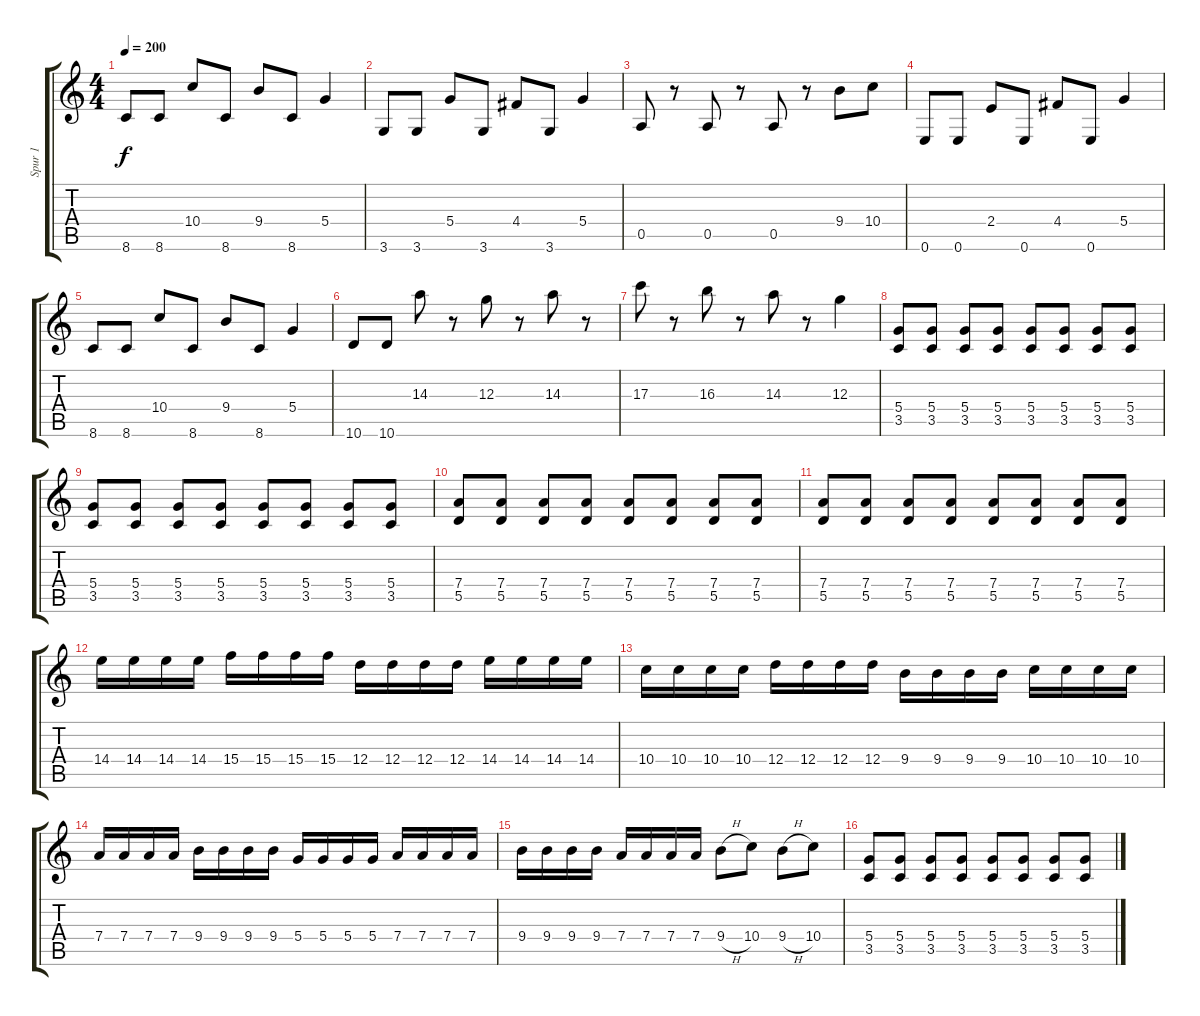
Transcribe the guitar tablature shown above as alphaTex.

\track ("Spur 1" "Spur 1") {instrument distortionguitar}
\staff {score tabs}
\tuning (E4 B3 G3 D3 A2 E2) {hide}
\ts (4 4)
\tempo 200
\clef g2
\ks c
8.6.8{dy f} 8.6.8 10.4.8 8.6.8 9.4.8 8.6.8 5.4.4 |
3.6.8 3.6.8 5.4.8 3.6.8 4.4.8 3.6.8 5.4.4 |
0.5.8 r.8 0.5.8 r.8 0.5.8 r.8 9.4.8 10.4.8 |
0.6.8 0.6.8 2.4.8 0.6.8 4.4.8 0.6.8 5.4.4 |
8.6.8 8.6.8 10.4.8 8.6.8 9.4.8 8.6.8 5.4.4 |
10.6.8 10.6.8 14.3.8 r.8 12.3.8 r.8 14.3.8 r.8 |
17.3.8 r.8 16.3.8 r.8 14.3.8 r.8 12.3.4 |
(5.4 3.5).8 (5.4 3.5).8 (5.4 3.5).8 (5.4 3.5).8 (5.4 3.5).8 (5.4 3.5).8 (5.4 3.5).8 (5.4 3.5).8 |
(5.4 3.5).8 (5.4 3.5).8 (5.4 3.5).8 (5.4 3.5).8 (5.4 3.5).8 (5.4 3.5).8 (5.4 3.5).8 (5.4 3.5).8 |
(7.4 5.5).8 (7.4 5.5).8 (7.4 5.5).8 (7.4 5.5).8 (7.4 5.5).8 (7.4 5.5).8 (7.4 5.5).8 (7.4 5.5).8 |
(7.4 5.5).8 (7.4 5.5).8 (7.4 5.5).8 (7.4 5.5).8 (7.4 5.5).8 (7.4 5.5).8 (7.4 5.5).8 (7.4 5.5).8 |
14.4.16 14.4.16 14.4.16 14.4.16 15.4.16 15.4.16 15.4.16 15.4.16 12.4.16 12.4.16 12.4.16 12.4.16 14.4.16 14.4.16 14.4.16 14.4.16 |
10.4.16 10.4.16 10.4.16 10.4.16 12.4.16 12.4.16 12.4.16 12.4.16 9.4.16 9.4.16 9.4.16 9.4.16 10.4.16 10.4.16 10.4.16 10.4.16 |
7.4.16 7.4.16 7.4.16 7.4.16 9.4.16 9.4.16 9.4.16 9.4.16 5.4.16 5.4.16 5.4.16 5.4.16 7.4.16 7.4.16 7.4.16 7.4.16 |
9.4.16 9.4.16 9.4.16 9.4.16 7.4.16 7.4.16 7.4.16 7.4.16 9.4{h}.8 10.4.8 9.4{h}.8 10.4.8 |
(5.4 3.5).8 (5.4 3.5).8 (5.4 3.5).8 (5.4 3.5).8 (5.4 3.5).8 (5.4 3.5).8 (5.4 3.5).8 (5.4 3.5).8
